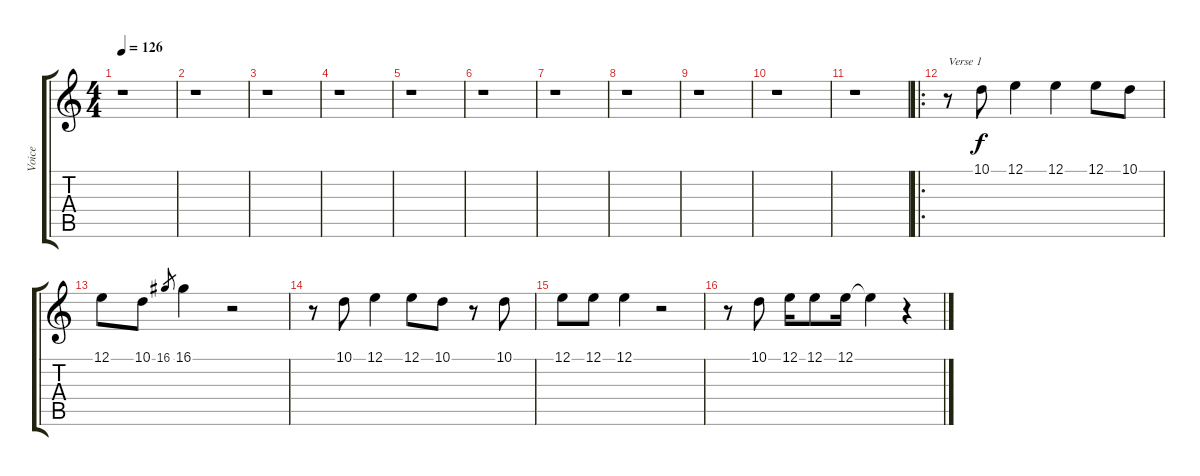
\track ("Voice" "Voice") {instrument cello}
\staff {score tabs}
\tuning (E4 B3 G3 D3 A2 E2) {hide}
\ts (4 4)
\tempo 126
\clef g2
\ks c
r.1{dy f instrument cello} |
r.1 |
r.1 |
r.1 |
r.1 |
r.1 |
r.1 |
r.1 |
r.1 |
r.1 |
r.1 |
\ro
r.8{txt "Verse 1"} 10.1.8 12.1.4 12.1.4 12.1.8 10.1.8 |
12.1.8 10.1.8 16.1.8{gr} 16.1.4 r.2 |
r.8 10.1.8 12.1.4 12.1.8 10.1.8 r.8 10.1.8 |
12.1.8 12.1.8 12.1.4 r.2 |
r.8 10.1.8 12.1.16 12.1.8 12.1.16 12.1{t}.4 r.4
